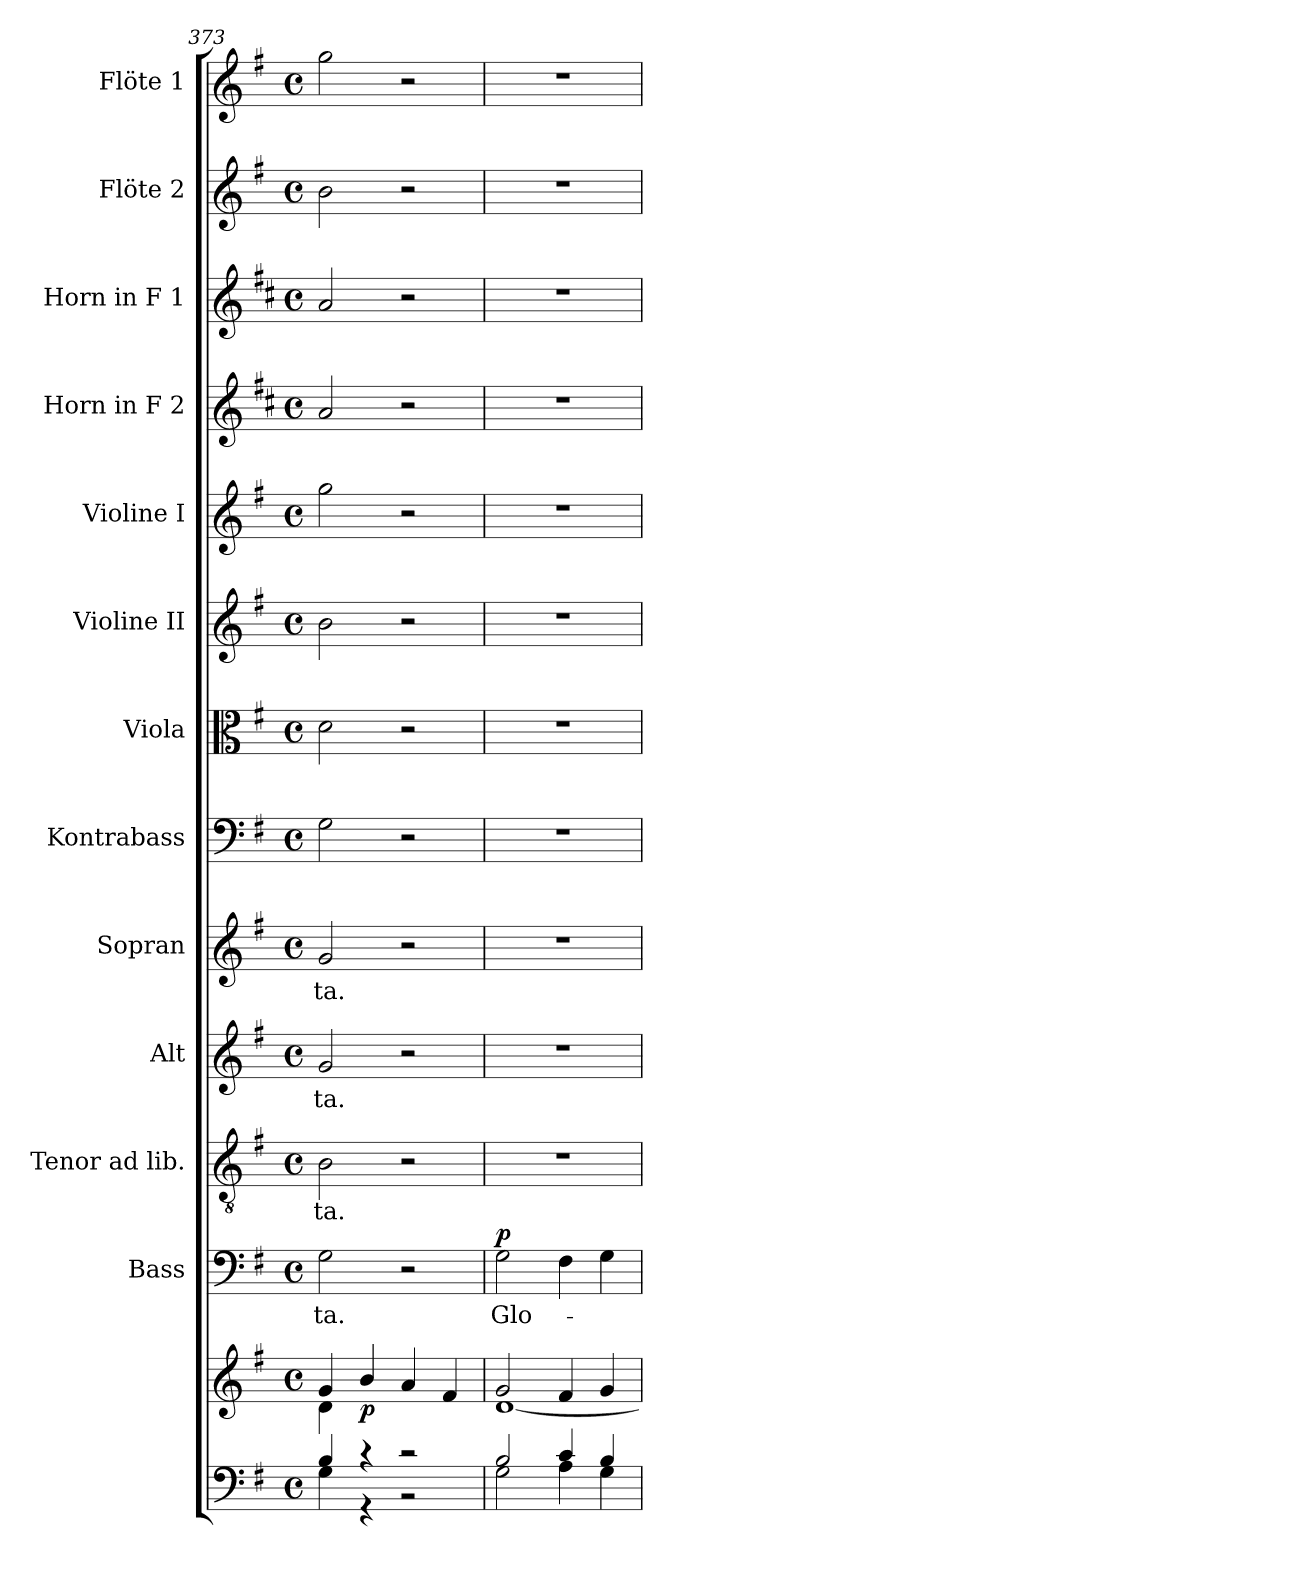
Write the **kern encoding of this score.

**kern	**kern	**dynam	**kern	**text	**dynam	**kern	**text	**kern	**text	**kern	**text	**kern	**kern	**kern	**kern	**kern	**kern	**kern	**kern
*part13	*part13	*part13	*part12	*part12	*part12	*part11	*part11	*part10	*part10	*part9	*part9	*part8	*part7	*part6	*part5	*part4	*part3	*part2	*part1
*staff14	*staff13	*staff13/14	*staff12	*staff12	*staff12	*staff11	*staff11	*staff10	*staff10	*staff9	*staff9	*staff8	*staff7	*staff6	*staff5	*staff4	*staff3	*staff2	*staff1
*	*	*	*I"Bass	*	*	*I"Tenor ad lib.	*	*I"Alt	*	*I"Sopran	*	*I"Kontrabass	*I"Viola	*I"Violine II	*I"Violine I	*I"Horn in F 2	*I"Horn in F 1	*I"Flöte 2	*I"Flöte 1
*	*	*	*I'B.	*	*	*I'T.	*	*I'A.	*	*I'S.	*	*I'Kb.	*I'Vla.	*I'Vl. II	*I'Vl. I	*	*	*I'Fl. 2	*I'Fl. 1
*clefF4	*clefG2	*	*clefF4	*	*	*clefGv2	*	*clefG2	*	*clefG2	*	*clefF4	*clefC3	*clefG2	*clefG2	*clefG2	*clefG2	*clefG2	*clefG2
*	*	*	*	*	*	*	*	*	*	*	*	*ITrd7c12	*	*	*	*ITrd4c7	*ITrd4c7	*	*
*k[f#]	*k[f#]	*	*k[f#]	*	*	*k[f#]	*	*k[f#]	*	*k[f#]	*	*k[f#]	*k[f#]	*k[f#]	*k[f#]	*k[f#]	*k[f#]	*k[f#]	*k[f#]
*G:	*G:	*	*G:	*	*	*G:	*	*G:	*	*G:	*	*G:	*G:	*G:	*G:	*G:	*G:	*G:	*G:
*M4/4	*M4/4	*	*M4/4	*	*	*M4/4	*	*M4/4	*	*M4/4	*	*M4/4	*M4/4	*M4/4	*M4/4	*M4/4	*M4/4	*M4/4	*M4/4
*met(c)	*met(c)	*	*met(c)	*	*	*met(c)	*	*met(c)	*	*met(c)	*	*met(c)	*met(c)	*met(c)	*met(c)	*met(c)	*met(c)	*met(c)	*met(c)
=373	=373	=373	=373	=373	=373	=373	=373	=373	=373	=373	=373	=373	=373	=373	=373	=373	=373	=373	=373
*^	*^	*	*	*	*	*	*	*	*	*	*	*	*	*	*	*	*	*	*
!	!	!	!	!	!	!LO:LY:b	!	!	!LO:LY:b	!	!LO:LY:b	!	!LO:LY:b	!	!	!	!	!	!	!	!
4B/	4G\	4g/	4d\	.	2G\	-ta.	.	2B\	-ta.	2g/	-ta.	2g/	-ta.	2GG\	2d\	2b\	2gg\	2d/	2d/	2b\	2gg\
!	!	!	!	!LO:DY:b	!	!	!	!	!	!	!	!	!	!	!	!	!	!	!	!	!
4r	4r	4b/	2.ryy	p	.	.	.	.	.	.	.	.	.	.	.	.	.	.	.	.	.
2r	2r	4a/	.	.	2r	.	.	2r	.	2r	.	2r	.	2r	2r	2r	2r	2r	2r	2r	2r
.	.	4f#/	.	.	.	.	.	.	.	.	.	.	.	.	.	.	.	.	.	.	.
!!LO:PB:g=z
=374	=374	=374	=374	=374	=374	=374	=374	=374	=374	=374	=374	=374	=374	=374	=374	=374	=374	=374	=374	=374	=374
!	!	!	!	!	!	!LO:LY:b	!LO:DY:a	!	!	!	!	!	!	!	!	!	!	!	!	!	!
2B/	2G\	2g/	[<1d	.	2G\	Glo-	p	1r	.	1r	.	1r	.	1r	1r	1r	1r	1r	1r	1r	1r
4c/	4A\	4f#/	.	.	4F#\	.	.	.	.	.	.	.	.	.	.	.	.	.	.	.	.
4B/	4G\	4g/	.	.	4G\	.	.	.	.	.	.	.	.	.	.	.	.	.	.	.	.
*v	*v	*	*	*	*	*	*	*	*	*	*	*	*	*	*	*	*	*	*	*	*
*	*v	*v	*	*	*	*	*	*	*	*	*	*	*	*	*	*	*	*	*	*
=	=	=	=	=	=	=	=	=	=	=	=	=	=	=	=	=	=	=	=
*-	*-	*-	*-	*-	*-	*-	*-	*-	*-	*-	*-	*-	*-	*-	*-	*-	*-	*-	*-
